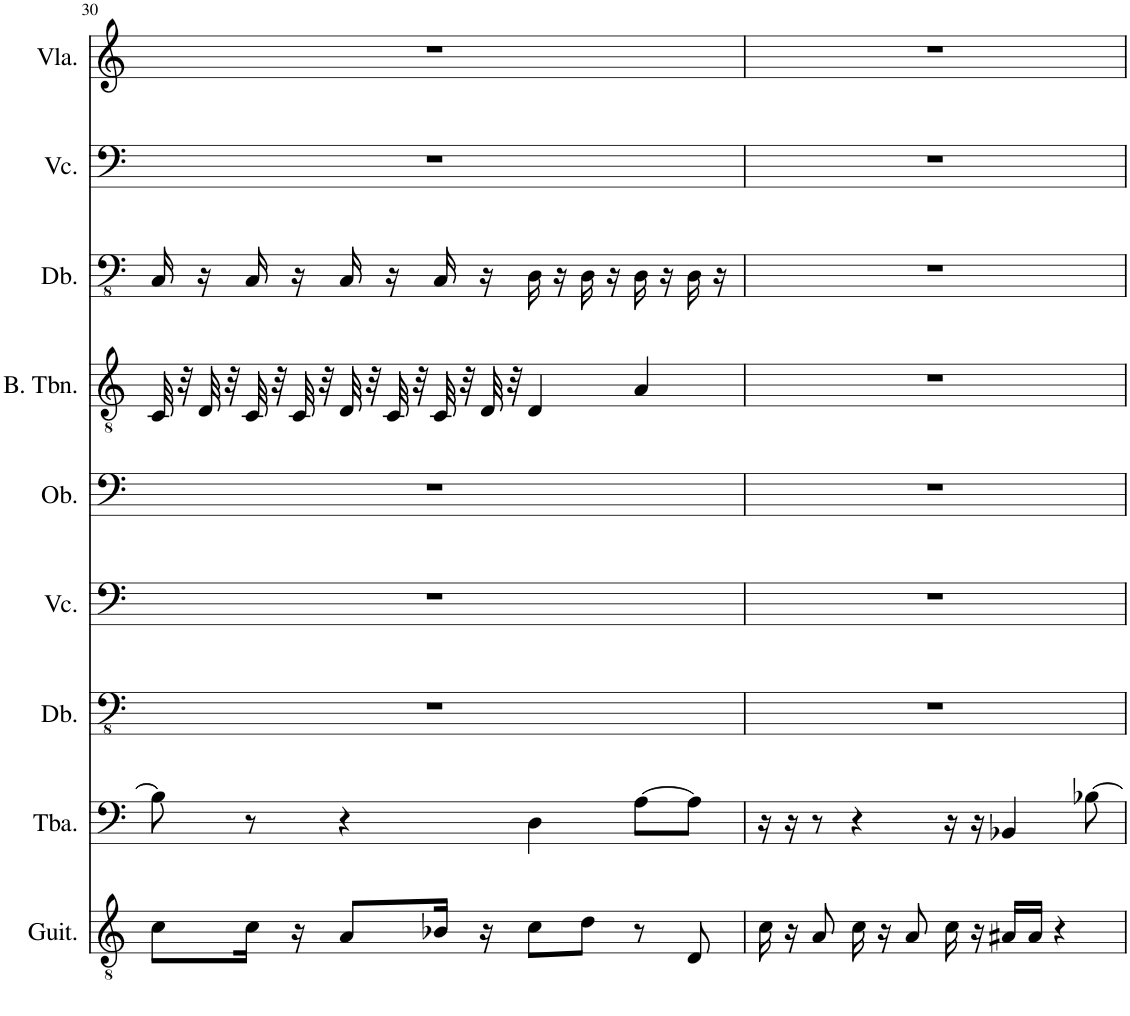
**kern	**kern	**kern	**kern	**kern	**kern	**kern	**kern	**kern
*part9	*part8	*part7	*part6	*part5	*part4	*part3	*part2	*part1
*staff9	*staff8	*staff7	*staff6	*staff5	*staff4	*staff3	*staff2	*staff1
*I"Classical Guitar	*I"Tuba	*I"Double Bass	*I"Violoncello	*I"Oboe	*I"Bass Trombone	*I"Double Bass	*I"Violoncello	*I"Viola
*I'Guit.	*I'Tba.	*I'Db.	*I'Vc.	*I'Ob.	*I'B. Tbn.	*I'Db.	*I'Vc.	*I'Vla.
!!LO:PB:g=z
*clefGv2	*clefF4	*clefFv4	*clefF4	*clefF4	*clefGv2	*clefFv4	*clefF4	*clefG2
*	*	*Trd7c12	*	*	*	*Trd7c12	*	*
*k[]	*k[]	*k[]	*k[]	*k[]	*k[]	*k[]	*k[]	*k[]
*M4/4	*M4/4	*M4/4	*M4/4	*M4/4	*M4/4	*M4/4	*M4/4	*M4/4
=30	=30	=30	=30	=30	=30	=30	=30	=30
8c\L	8B-\]	1r	1r	1r	32C/	16CC/	1r	1r
.	.	.	.	.	32r	.	.	.
.	.	.	.	.	32D/	16r	.	.
.	.	.	.	.	32r	.	.	.
16c\Jk	8r	.	.	.	32C/	16CC/	.	.
.	.	.	.	.	32r	.	.	.
16r	.	.	.	.	32C/	16r	.	.
.	.	.	.	.	32r	.	.	.
8A/L	4r	.	.	.	32D/	16CC/	.	.
.	.	.	.	.	32r	.	.	.
.	.	.	.	.	32C/	16r	.	.
.	.	.	.	.	32r	.	.	.
16B-X/Jk	.	.	.	.	32C/	16CC/	.	.
.	.	.	.	.	32r	.	.	.
16r	.	.	.	.	32D/	16r	.	.
.	.	.	.	.	32r	.	.	.
8c\L	4D\	.	.	.	4D/	16DD\	.	.
.	.	.	.	.	.	16r	.	.
8d\J	.	.	.	.	.	16DD\	.	.
.	.	.	.	.	.	16r	.	.
8r	[8A\L	.	.	.	4A/	16DD\	.	.
.	.	.	.	.	.	16r	.	.
8D/	8A\J]	.	.	.	.	16DD\	.	.
.	.	.	.	.	.	16r	.	.
=31	=31	=31	=31	=31	=31	=31	=31	=31
16c\	16r	1r	1r	1r	1r	1r	1r	1r
16r	16r	.	.	.	.	.	.	.
8A/	8r	.	.	.	.	.	.	.
16c\	4r	.	.	.	.	.	.	.
16r	.	.	.	.	.	.	.	.
8A/	.	.	.	.	.	.	.	.
16c\	16r	.	.	.	.	.	.	.
16r	16r	.	.	.	.	.	.	.
16A#X/LL	4BB-X/	.	.	.	.	.	.	.
16A#/JJ	.	.	.	.	.	.	.	.
4r	.	.	.	.	.	.	.	.
.	[8B-X\	.	.	.	.	.	.	.
=	=	=	=	=	=	=	=	=
*-	*-	*-	*-	*-	*-	*-	*-	*-
